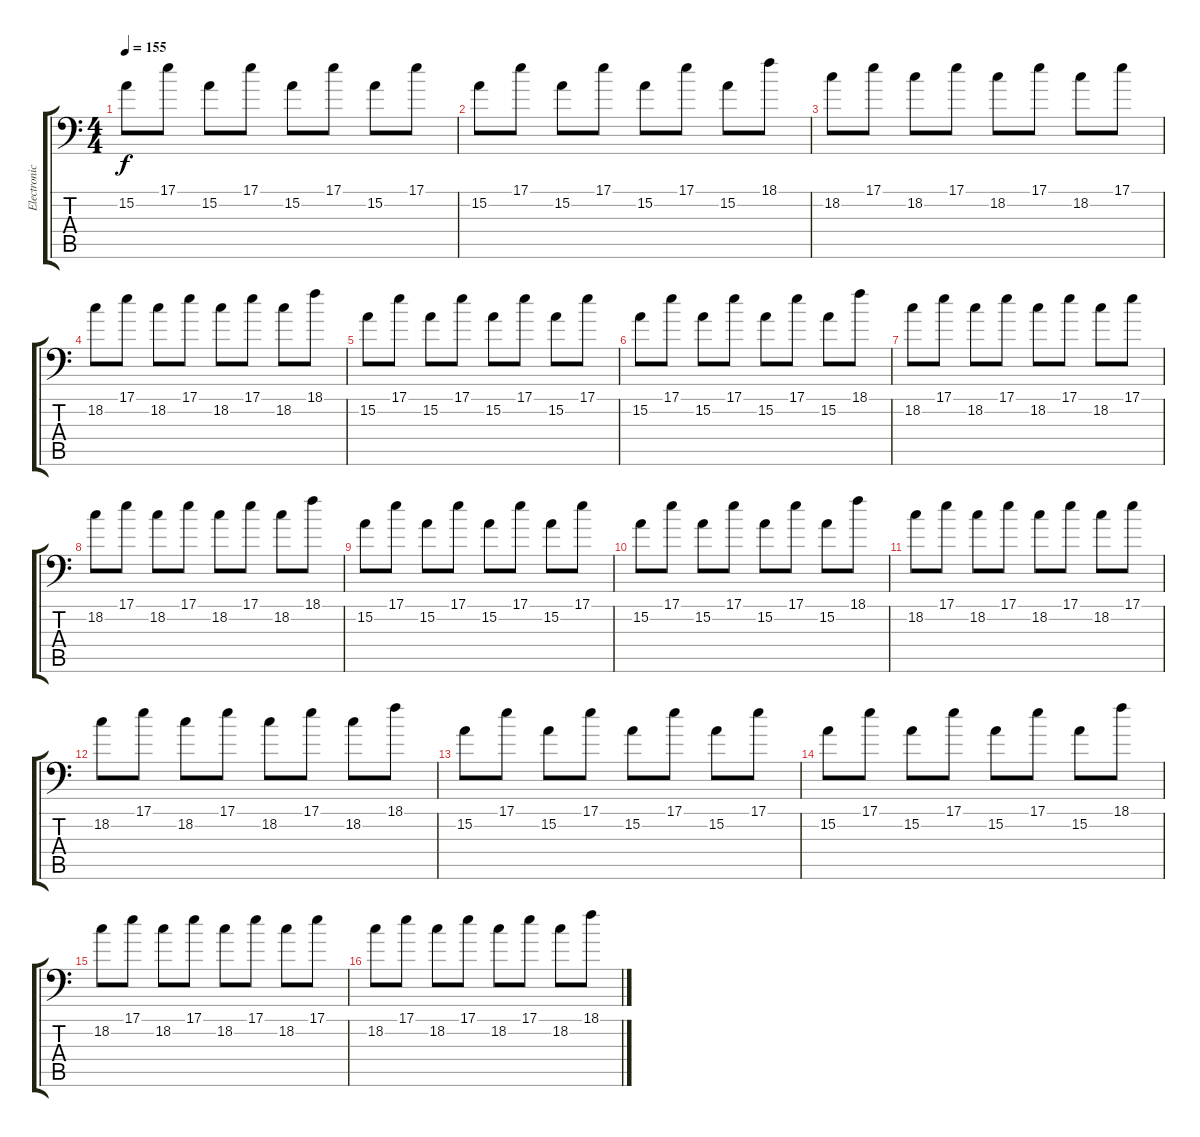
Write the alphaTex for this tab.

\track ("Electronica" "Electronic") {instrument lead1square}
\staff {score tabs}
\tuning (B3 Gb3 D3 A2 E2 A1) {hide}
\ts (4 4)
\tempo 155
\clef f4
\ks c
15.2.8{dy f} 17.1.8 15.2.8 17.1.8 15.2.8 17.1.8 15.2.8 17.1.8 |
15.2.8 17.1.8 15.2.8 17.1.8 15.2.8 17.1.8 15.2.8 18.1.8 |
18.2.8 17.1.8 18.2.8 17.1.8 18.2.8 17.1.8 18.2.8 17.1.8 |
18.2.8 17.1.8 18.2.8 17.1.8 18.2.8 17.1.8 18.2.8 18.1.8 |
15.2.8 17.1.8 15.2.8 17.1.8 15.2.8 17.1.8 15.2.8 17.1.8 |
15.2.8 17.1.8 15.2.8 17.1.8 15.2.8 17.1.8 15.2.8 18.1.8 |
18.2.8 17.1.8 18.2.8 17.1.8 18.2.8 17.1.8 18.2.8 17.1.8 |
18.2.8 17.1.8 18.2.8 17.1.8 18.2.8 17.1.8 18.2.8 18.1.8 |
15.2.8 17.1.8 15.2.8 17.1.8 15.2.8 17.1.8 15.2.8 17.1.8 |
15.2.8 17.1.8 15.2.8 17.1.8 15.2.8 17.1.8 15.2.8 18.1.8 |
18.2.8 17.1.8 18.2.8 17.1.8 18.2.8 17.1.8 18.2.8 17.1.8 |
18.2.8 17.1.8 18.2.8 17.1.8 18.2.8 17.1.8 18.2.8 18.1.8 |
15.2.8 17.1.8 15.2.8 17.1.8 15.2.8 17.1.8 15.2.8 17.1.8 |
15.2.8 17.1.8 15.2.8 17.1.8 15.2.8 17.1.8 15.2.8 18.1.8 |
18.2.8 17.1.8 18.2.8 17.1.8 18.2.8 17.1.8 18.2.8 17.1.8 |
18.2.8 17.1.8 18.2.8 17.1.8 18.2.8 17.1.8 18.2.8 18.1.8
